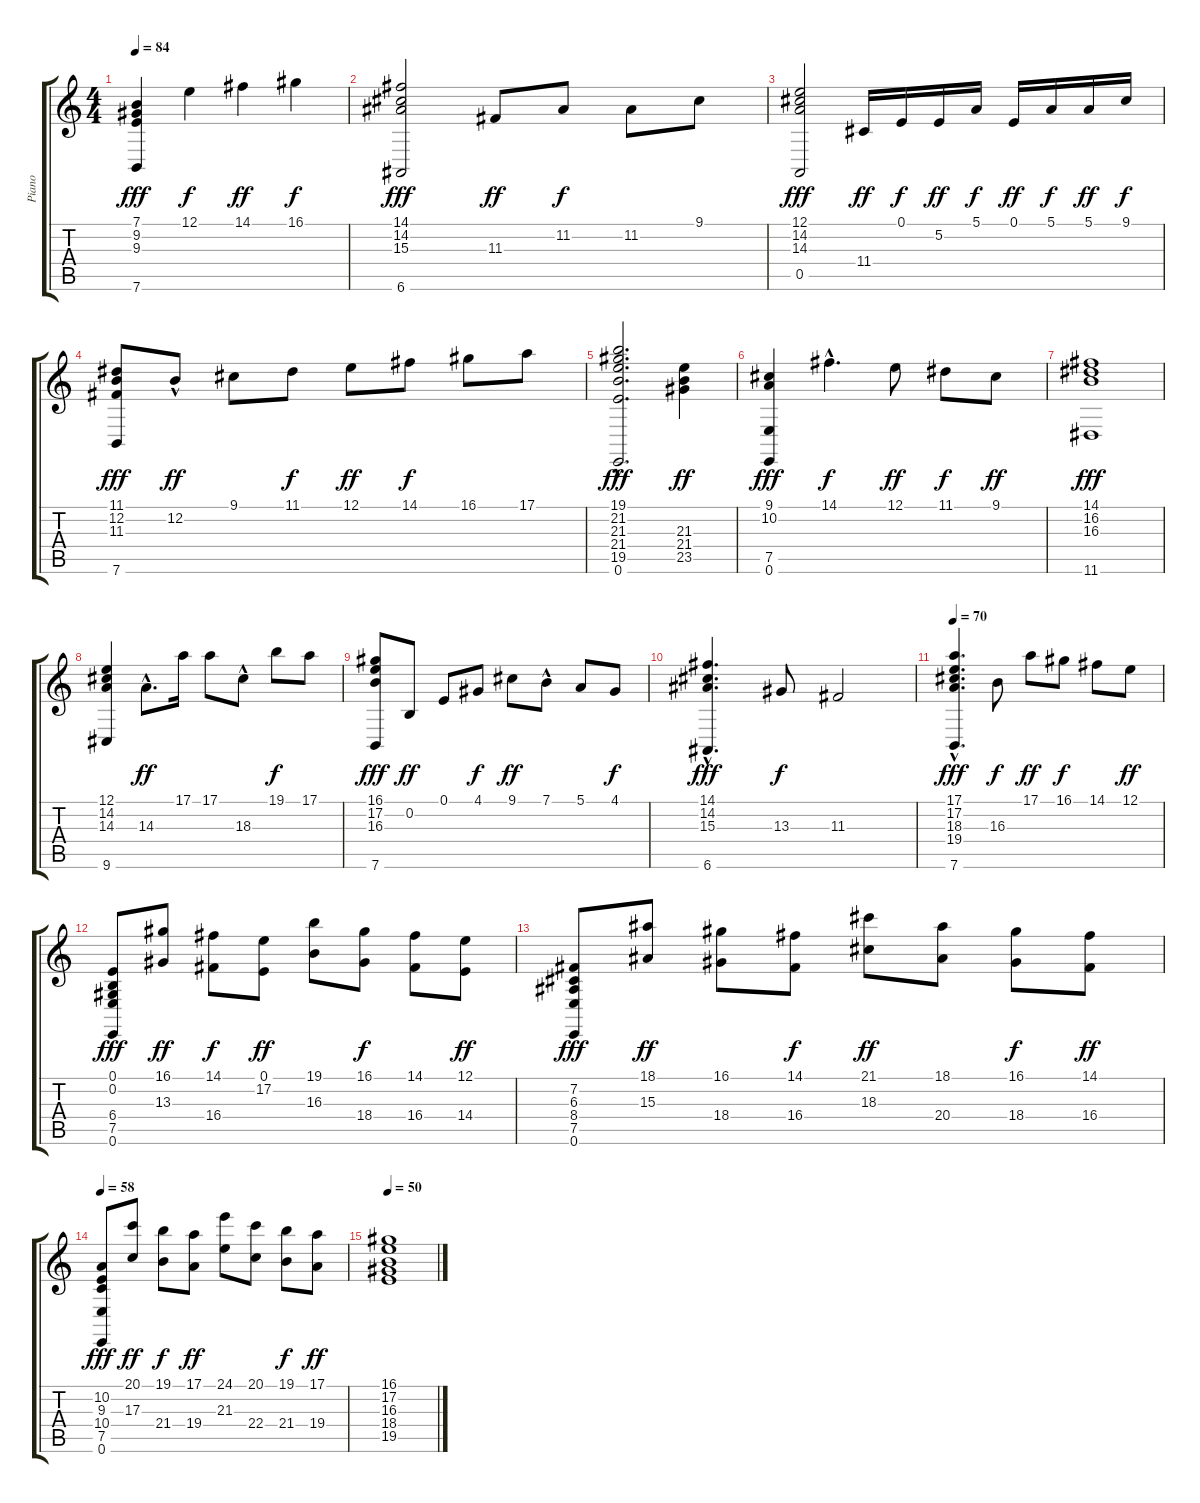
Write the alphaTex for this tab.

\track ("Piano" "Piano") {instrument acousticgrandpiano}
\staff {score tabs}
\tuning (E4 B3 G3 D3 A2 E2) {hide}
\ts (4 4)
\tempo 84
\clef g2
\ks c
(7.1 9.2 9.3 7.6).4{dy fff} 12.1.4{dy f} 14.1.4{dy ff} 16.1.4{dy f} |
(14.1 14.2 15.3 6.6).2{dy fff} 11.3.8{dy ff} 11.2.8{dy f} 11.2.8 9.1.8 |
(12.1 14.2 14.3 0.5).2{dy fff} 11.4.16{dy ff} 0.1.16{dy f} 5.2.16{dy ff} 5.1.16{dy f} 0.1.16{dy ff} 5.1.16{dy f} 5.1.16{dy ff} 9.1.16{dy f} |
(11.1 12.2 11.3 7.6).8{dy fff} 12.2{hac}.8{dy ff} 9.1.8 11.1.8{dy f} 12.1.8{dy ff} 14.1.8{dy f} 16.1.8 17.1.8 |
(19.1 21.2 21.3{hac} 21.4{hac} 19.5 0.6).2{d dy fff} (21.3 21.4 23.5).4{dy ff} |
(9.1 10.2 7.5 0.6).4{dy fff} 14.1{hac}.4{d dy f} 12.1.8{dy ff} 11.1.8{dy f} 9.1.8{dy ff} |
(14.1 16.2 16.3 11.6).1{dy fff} |
(12.1 14.2 14.3 9.6).4 14.3{hac}.8{d dy ff} 17.1.16 17.1.8 18.3{hac}.8 19.1.8{dy f} 17.1.8 |
(16.1 17.2 16.3 7.6).8{dy fff} 0.2.8{dy ff} 0.1.8 4.1.8{dy f} 9.1.8{dy ff} 7.1{hac}.8 5.1.8 4.1.8{dy f} |
(14.1 14.2 15.3{hac} 6.6).4{d dy fff} 13.3.8{dy f} 11.3.2 |
\tempo 70
(17.1{hac} 17.2{hac} 18.3 19.4 7.6).4{d dy fff} 16.3.8{dy f} 17.1.8{dy ff} 16.1.8{dy f} 14.1.8 12.1.8{dy ff} |
(0.1 0.2 6.4 7.5 0.6).8{dy fff} (16.1 13.3).8{dy ff} (14.1 16.4).8{dy f} (0.1 17.2).8{dy ff} (19.1 16.3).8 (16.1 18.4).8{dy f} (14.1 16.4).8 (12.1 14.4).8{dy ff} |
(7.2 6.3 8.4 7.5 0.6).8{dy fff} (18.1 15.3).8{dy ff} (16.1 18.4).8 (14.1 16.4).8{dy f} (21.1 18.3).8{dy ff} (18.1 20.4).8 (16.1 18.4).8{dy f} (14.1 16.4).8{dy ff} |
\tempo 58
(10.2 9.3 10.4 7.5 0.6).8{dy fff} (20.1 17.3).8{dy ff} (19.1 21.4).8{dy f} (17.1 19.4).8{dy ff} (24.1 21.3).8 (20.1 22.4).8 (19.1 21.4).8{dy f} (17.1 19.4).8{dy ff} |
\tempo 50
(16.1 17.2 16.3 18.4 19.5).1
